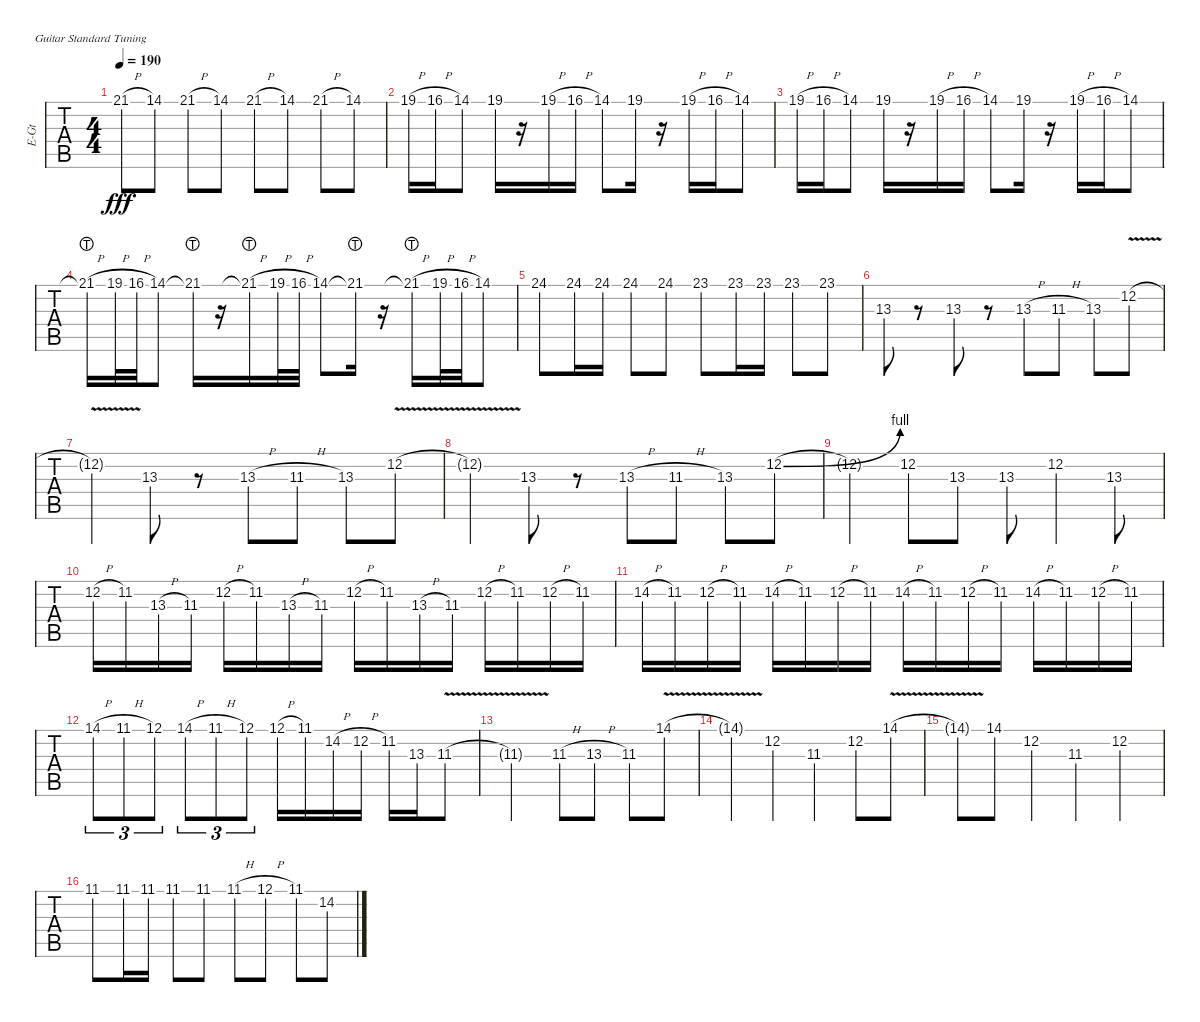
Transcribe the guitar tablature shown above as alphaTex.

\defaultSystemsLayout 4
\bracketExtendMode groupsimilarinstruments
\otherSystemsTrackNameOrientation horizontal
\track ("Matthew" "E-Gt") {instrument distortionguitar}
\staff {tabs}
\tuning (E4 B3 G3 D3 A2 E2)
\ts (4 4)
\tempo 190
\clef g2
\ks c
21.1{h acc #}.8{dy fff} 14.1{acc #}.8 21.1{h acc #}.8 14.1{acc #}.8 21.1{h acc #}.8 14.1{acc #}.8 21.1{h acc #}.8 14.1{acc #}.8 |
19.1{h}.16 16.1{h acc #}.16 14.1{acc #}.8 19.1.16 r.16 19.1{h}.16 16.1{h acc #}.16 14.1{acc #}.8 19.1.16 r.16 19.1{h}.16 16.1{h acc #}.16 14.1{acc #}.8 |
19.1{h}.16 16.1{h acc #}.16 14.1{acc #}.8 19.1.16 r.16 19.1{h}.16 16.1{h acc #}.16 14.1{acc #}.8 19.1.16 r.16 19.1{h}.16 16.1{h acc #}.16 14.1{acc #}.8 |
21.1{h lht acc #}.16 19.1{h}.32 16.1{h acc #}.32 14.1{acc #}.8 21.1{lht acc #}.16 r.16 21.1{h lht acc #}.16 19.1{h}.32 16.1{h acc #}.32 14.1{acc #}.8 21.1{lht acc #}.16 r.16 21.1{h lht acc #}.16 19.1{h}.32 16.1{h acc #}.32 14.1{acc #}.8 |
24.1.8 24.1.16 24.1.16 24.1.8 24.1.8 23.1{acc #}.8 23.1{acc #}.16 23.1{acc #}.16 23.1{acc #}.8 23.1{acc #}.8 |
13.3{acc #}.8 r.8 13.3{acc #}.8 r.8 13.3{h acc #}.8 11.3{h acc #}.8 13.3{acc #}.8 12.2{v}.8 |
12.2{v t}.4 13.3{acc #}.8 r.8 13.3{h acc #}.8 11.3{h acc #}.8 13.3{acc #}.8 12.2{v}.8 |
12.2{v t}.4 13.3{acc #}.8 r.8 13.3{h acc #}.8 11.3{h acc #}.8 13.3{acc #}.8 12.2{be (bend 0 0 15 4)}.8 |
12.2{t}.4 12.2.8 13.3{acc #}.8 13.3{acc #}.8 12.2.4 13.3{acc #}.8 |
12.2{h}.16 11.2{acc #}.16 13.3{h acc #}.16 11.3{acc #}.16 12.2{h}.16 11.2{acc #}.16 13.3{h acc #}.16 11.3{acc #}.16 12.2{h}.16 11.2{acc #}.16 13.3{h acc #}.16 11.3{acc #}.16 12.2{h}.16 11.2{acc #}.16 12.2{h}.16 11.2{acc #}.16 |
14.2{h acc #}.16 11.2{acc #}.16 12.2{h}.16 11.2{acc #}.16 14.2{h acc #}.16 11.2{acc #}.16 12.2{h}.16 11.2{acc #}.16 14.2{h acc #}.16 11.2{acc #}.16 12.2{h}.16 11.2{acc #}.16 14.2{h acc #}.16 11.2{acc #}.16 12.2{h}.16 11.2{acc #}.16 |
14.1{h acc #}.8{tu (3 2)} 11.1{h acc #}.8{tu (3 2)} 12.1.8{tu (3 2)} 14.1{h acc #}.8{tu (3 2)} 11.1{h acc #}.8{tu (3 2)} 12.1.8{tu (3 2)} 12.1{h}.16 11.1{acc #}.16 14.2{h acc #}.16 12.2{h}.16 11.2{acc #}.16 13.3{acc #}.16 11.3{v acc #}.8 |
11.3{v t acc #}.2 11.3{h acc #}.8 13.3{h acc #}.8 11.3{acc #}.8 14.1{v acc #}.8 |
14.1{v t acc #}.4 12.2.4 11.3{acc #}.4 12.2.8 14.1{v acc #}.8 |
14.1{v t acc #}.8 14.1{acc #}.8 12.2.4 11.3{acc #}.4 12.2.4 |
11.1{acc #}.8 11.1{acc #}.16 11.1{acc #}.16 11.1{acc #}.8 11.1{acc #}.8 11.1{h acc #}.8 12.1{h}.8 11.1{acc #}.8 14.2{acc #}.8
